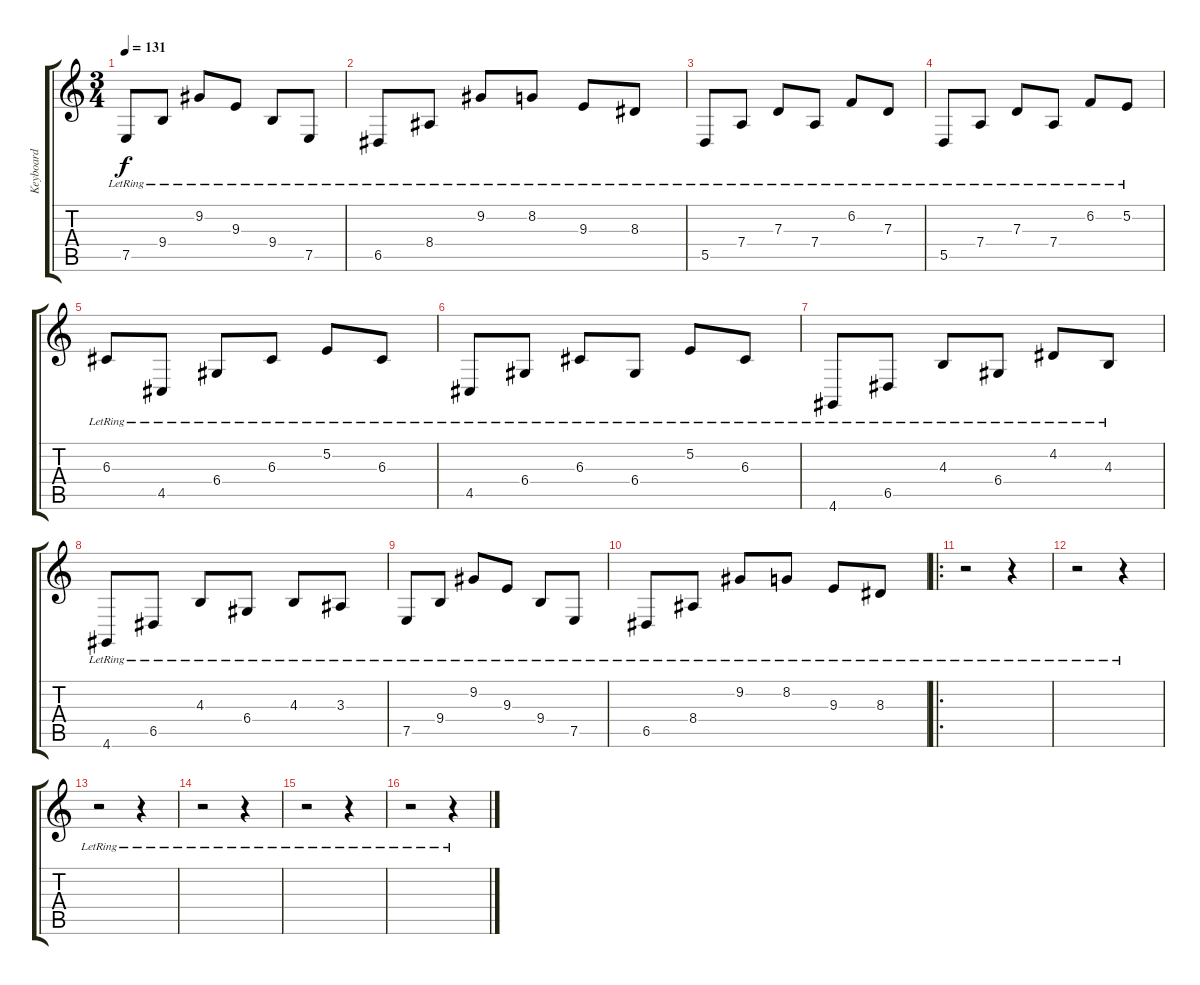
\track ("Keyboard" "Keyboard") {instrument acousticgrandpiano}
\staff {score tabs}
\tuning (E4 B3 G3 D3 A2 E2) {hide}
\ts (3 4)
\tempo 131
\clef g2
\ks c
7.5{lr}.8{dy f} 9.4{lr}.8 9.2{lr}.8 9.3{lr}.8 9.4{lr}.8 7.5{lr}.8 |
6.5{lr}.8 8.4{lr}.8 9.2{lr}.8 8.2{lr}.8 9.3{lr}.8 8.3{lr}.8 |
5.5{lr}.8 7.4{lr}.8 7.3{lr}.8 7.4{lr}.8 6.2{lr}.8 7.3{lr}.8 |
5.5{lr}.8 7.4{lr}.8 7.3{lr}.8 7.4{lr}.8 6.2{lr}.8 5.2{lr}.8 |
6.3{lr}.8 4.5{lr}.8 6.4{lr}.8 6.3{lr}.8 5.2{lr}.8 6.3{lr}.8 |
4.5{lr}.8 6.4{lr}.8 6.3{lr}.8 6.4{lr}.8 5.2{lr}.8 6.3{lr}.8 |
4.6{lr}.8 6.5{lr}.8 4.3{lr}.8 6.4{lr}.8 4.2{lr}.8 4.3{lr}.8 |
4.6{lr}.8 6.5{lr}.8 4.3{lr}.8 6.4{lr}.8 4.3{lr}.8 3.3{lr}.8 |
7.5{lr}.8 9.4{lr}.8 9.2{lr}.8 9.3{lr}.8 9.4{lr}.8 7.5{lr}.8 |
6.5{lr}.8 8.4{lr}.8 9.2{lr}.8 8.2{lr}.8 9.3{lr}.8 8.3{lr}.8 |
\ro
r.2 r.4 |
r.2 r.4 |
r.2 r.4 |
r.2 r.4 |
r.2 r.4 |
r.2 r.4
